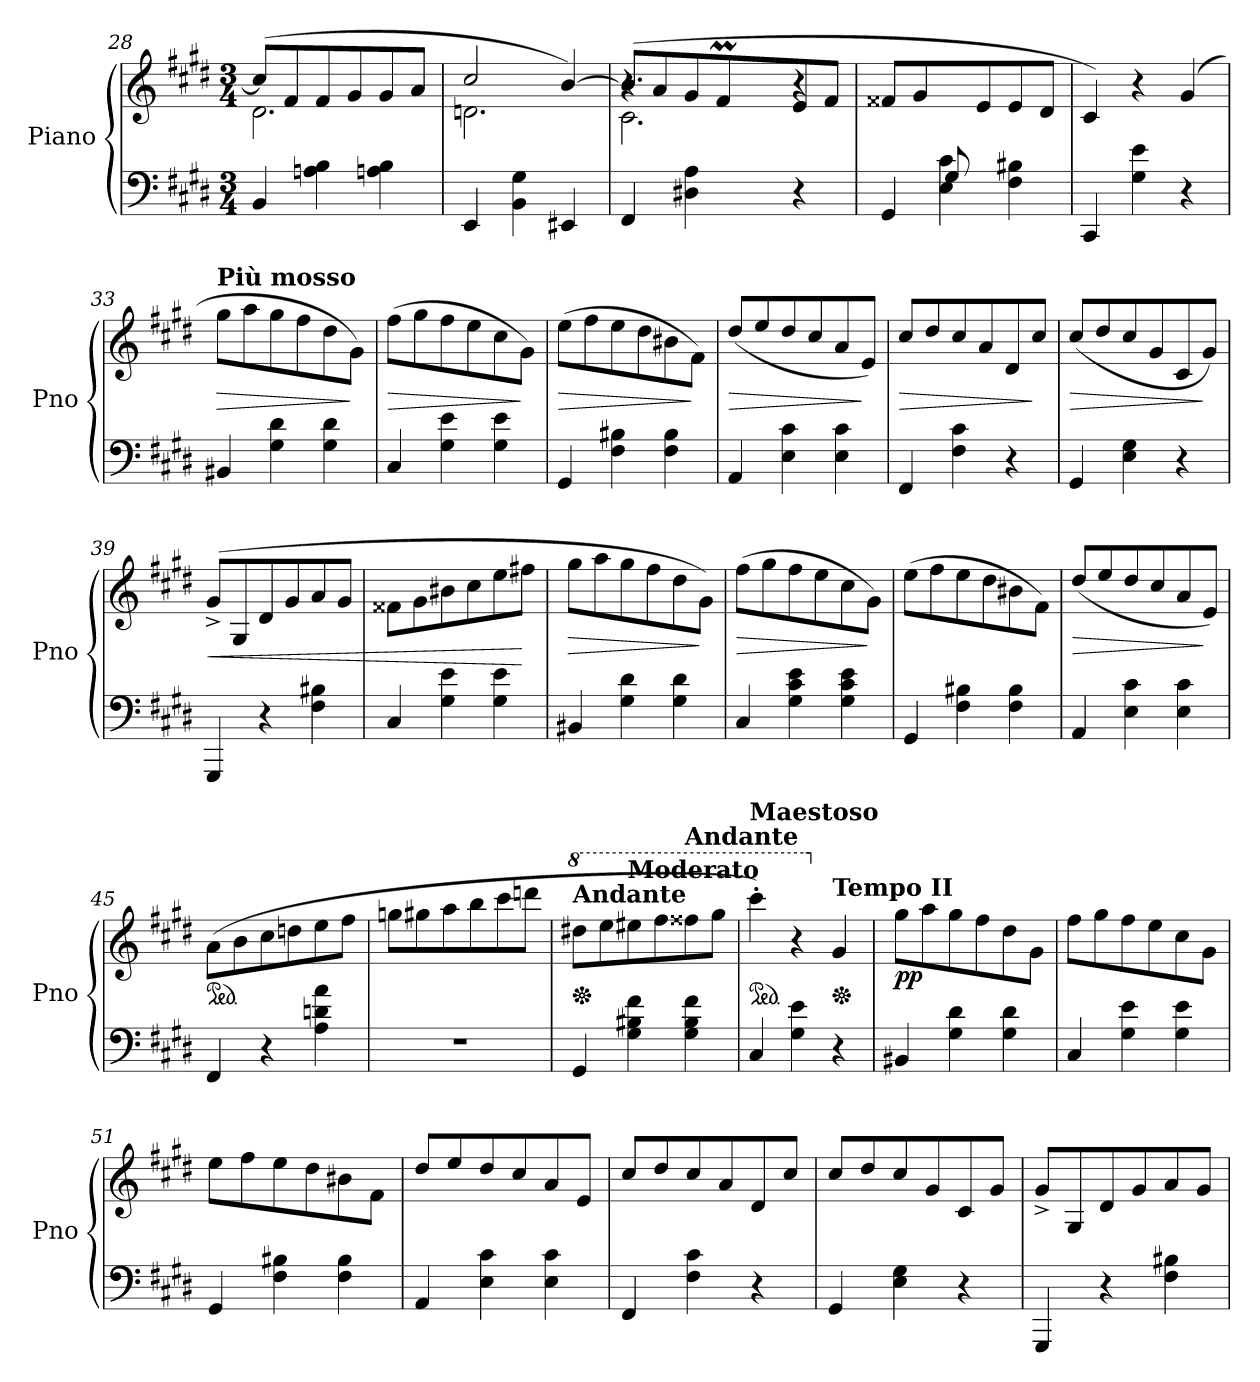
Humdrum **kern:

**kern	**kern	**dynam
*part1	*part1	*part1
*staff2	*staff1	*staff1/2
*I"Piano	*	*
*I'Pno	*	*
*clefF4	*clefG2	*
*k[f#c#g#d#]	*k[f#c#g#d#]	*
*M3/4	*M3/4	*
=28	=28	=28
*	*^	*
4BB/	(8cc#/L]	2.d#\	.
.	8f#/	.	.
4An\ 4B\	8f#/	.	.
.	8g#/	.	.
4An\ 4B\	8g#/	.	.
.	8a/J	.	.
=29	=29	=29	=29
4EE/	2cc#/	2.dn\	.
4BB\ 4G#\	.	.	.
4EE#X/	[4b/)	.	.
=30	=30	=30	=30
*	*	*^	*
4FF#/	(8b/L]	2.c#\	4.r	.
.	8a/	.	.	.
4D#X\ 4A\	8g#/	.	.	.
.	8f#M/	.	32g#yy	.
.	.	.	32f#yy	.
.	.	.	32g#yy	.
.	.	.	32f#yy	.
4r	8e/	.	4r	.
.	8f#/J	.	.	.
*	*v	*v	*v	*
=31	=31	=31
*^	*	*
4ryy	4GG#/	8f##X/L	.
.	.	8g#/	.
8G#/	4E\ 4c#\	8ryy	.
4.ryy	.	8e/	.
.	4F#\ 4B#X\	8e/	.
.	.	8d#/J	.
*v	*v	*	*
!!LO:LB:g=z
=32	=32	=32
4CC#/	4c#/)	.
4G#\ 4e\	4r	.
4r	(>4g#/	.
=33	=33	=33
!	!LO:TX:a:B:t=Più mosso	!
!	!	!LO:HP:b
4BB#X/	8gg#\L	>
.	8aa\	.
4G#\ 4d#\	8gg#\	.
.	8ff#\	.
4G#\ 4d#\	8dd#\	.
.	8g#\J)	]
=34	=34	=34
!	!	!LO:HP:b
4C#/	(8ff#\L	>
.	8gg#\	.
4G#\ 4e\	8ff#\	.
.	8ee\	.
4G#\ 4e\	8cc#\	.
.	8g#\J)	]
=35	=35	=35
!	!	!LO:HP:b
4GG#/	(8ee\L	>
.	8ff#\	.
4F#\ 4B#X\	8ee\	.
.	8dd#\	.
4F#\ 4B#\	8b#X\	.
.	8f#\J)	]
=36	=36	=36
!	!	!LO:HP:b
4AA/	(8dd#/L	>
.	8ee/	.
4E\ 4c#\	8dd#/	.
.	8cc#/	.
4E\ 4c#\	8a/	.
.	8e/J)	]
=37	=37	=37
!	!	!LO:HP:b
4FF#/	8cc#/L	>
.	8dd#/	.
4F#\ 4c#\	8cc#/	.
.	8a/	.
4r	8d#/	.
.	8cc#/J	]
=38	=38	=38
!	!	!LO:HP:b
4GG#/	(8cc#/L	>
.	8dd#/	.
4E\ 4G#\	8cc#/	.
.	8g#/	.
4r	8c#/	.
.	8g#/J)	]
!!LO:LB:g=z
=39	=39	=39
!	!	!LO:HP:b
4GGG#/	(>8g#^/L	<
.	8G#/	.
4r	8d#/	.
.	8g#/	.
4F#\ 4B#X\	8a/	.
.	8g#/J	.
=40	=40	=40
4C#/	8f##X\L	.
.	8g#\	.
4G#\ 4e\	8b#X\	.
.	8cc#\	.
4G#\ 4e\	8ee\	.
.	8ff#X\J	[
=41	=41	=41
!	!	!LO:HP:b
4BB#X/	8gg#\L	>
.	8aa\	.
4G#\ 4d#\	8gg#\	.
.	8ff#\	.
4G#\ 4d#\	8dd#\	.
.	8g#\J)	]
=42	=42	=42
!	!	!LO:HP:b
4C#/	(8ff#\L	>
.	8gg#\	.
4G#\ 4c#\ 4e\	8ff#\	.
.	8ee\	.
4G#\ 4c#\ 4e\	8cc#\	.
.	8g#\J)	]
=43	=43	=43
4GG#/	(8ee\L	.
.	8ff#\	.
4F#\ 4B#X\	8ee\	.
.	8dd#\	.
4F#\ 4B#\	8b#X\	.
.	8f#\J)	.
=44	=44	=44
!	!	!LO:HP:b
4AA/	(8dd#/L	>
.	8ee/	.
4E\ 4c#\	8dd#/	.
.	8cc#/	.
4E\ 4c#\	8a/	.
.	8e/J)	]
!!LO:LB:g=z
=45	=45	=45
*	*ped	*
4FF#/	(8a\L	.
.	8b\	.
4r	8cc#\	.
.	8ddn\	.
4A\ 4dn\ 4a\	8ee\	.
.	8ff#\J	.
=46	=46	=46
2.r	8ggn\L	.
.	8gg#X\	.
.	8aa\	.
.	8bb\	.
.	8ccc#\	.
.	8dddn\J	.
=47	=47	=47
*	*Xped	*
*	*8va	*
!	!LO:TX:a:B:t=Andante	!
4GG#/	8ddd#X\L	.
.	8eee\	.
!	!LO:TX:a:B:t=Moderato	!
4G#\ 4B#X\ 4f#\	8eee#X\	.
.	8fff#\	.
!	!LO:TX:a:B:t=Andante	!
4G#\ 4B#\ 4f#\	8fff##X\	.
.	8ggg#\J	.
=48	=48	=48
*	*ped	*
!	!LO:TX:a:B:t=Maestoso	!
4C#/	4cccc#'\)	.
4G#\ 4e\	4r	.
*	*X8va	*
*	*Xped	*
!	!LO:TX:a:B:t=Tempo II	!
4r	4g#/	.
=49	=49	=49
!	!	!LO:DY:b
4BB#X/	8gg#\L	pp
.	8aa\	.
4G#\ 4d#\	8gg#\	.
.	8ff#\	.
4G#\ 4d#\	8dd#\	.
.	8g#\J	.
=50	=50	=50
4C#/	8ff#\L	.
.	8gg#\	.
4G#\ 4e\	8ff#\	.
.	8ee\	.
4G#\ 4e\	8cc#\	.
.	8g#\J	.
!!LO:LB:g=z
=51	=51	=51
4GG#/	8ee\L	.
.	8ff#\	.
4F#\ 4B#X\	8ee\	.
.	8dd#\	.
4F#\ 4B#\	8b#X\	.
.	8f#\J	.
=52	=52	=52
4AA/	8dd#/L	.
.	8ee/	.
4E\ 4c#\	8dd#/	.
.	8cc#/	.
4E\ 4c#\	8a/	.
.	8e/J	.
=53	=53	=53
4FF#/	8cc#/L	.
.	8dd#/	.
4F#\ 4c#\	8cc#/	.
.	8a/	.
4r	8d#/	.
.	8cc#/J	.
=54	=54	=54
4GG#/	8cc#/L	.
.	8dd#/	.
4E\ 4G#\	8cc#/	.
.	8g#/	.
4r	8c#/	.
.	8g#/J	.
=55	=55	=55
4GGG#/	8g#^/L	.
.	8G#/	.
4r	8d#/	.
.	8g#/	.
4F#\ 4B#X\	8a/	.
.	8g#/J	.
=	=	=
*-	*-	*-
